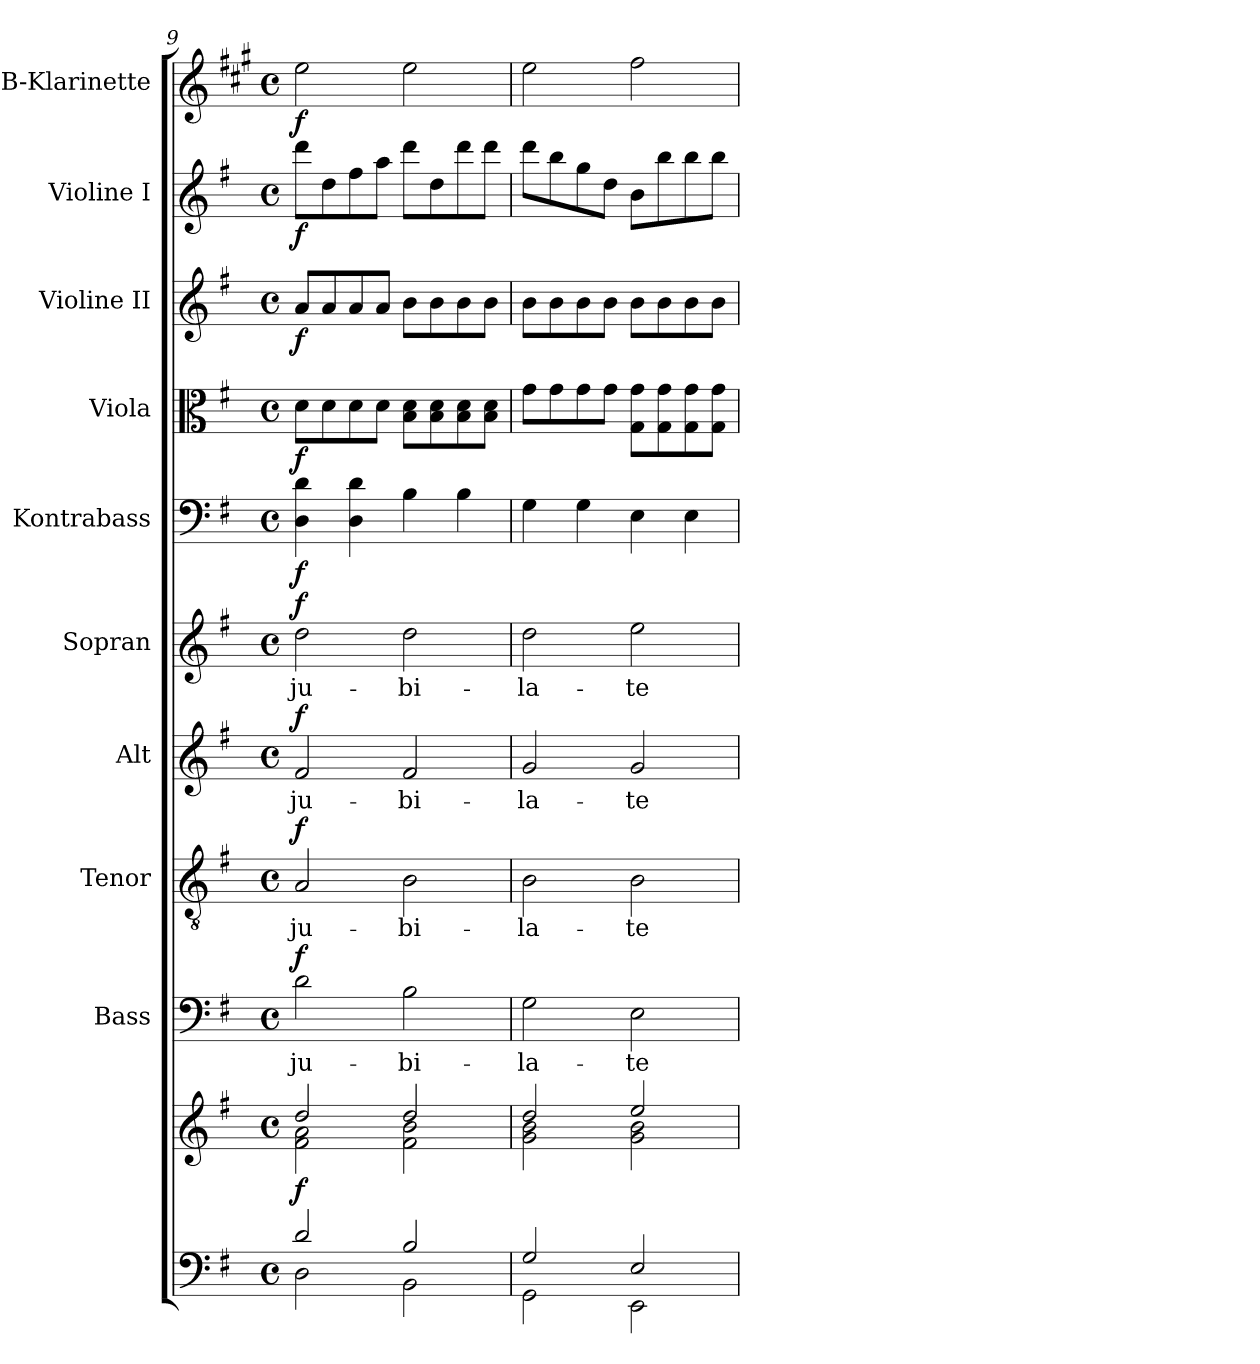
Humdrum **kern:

**kern	**kern	**dynam	**kern	**text	**dynam	**kern	**text	**dynam	**kern	**text	**dynam	**kern	**text	**dynam	**kern	**dynam	**kern	**dynam	**kern	**dynam	**kern	**dynam	**kern	**dynam
*part10	*part10	*part10	*part9	*part9	*part9	*part8	*part8	*part8	*part7	*part7	*part7	*part6	*part6	*part6	*part5	*part5	*part4	*part4	*part3	*part3	*part2	*part2	*part1	*part1
*staff11	*staff10	*staff10/11	*staff9	*staff9	*staff9	*staff8	*staff8	*staff8	*staff7	*staff7	*staff7	*staff6	*staff6	*staff6	*staff5	*staff5	*staff4	*staff4	*staff3	*staff3	*staff2	*staff2	*staff1	*staff1
*	*	*	*I"Bass	*	*	*I"Tenor	*	*	*I"Alt	*	*	*I"Sopran	*	*	*I"Kontrabass	*	*I"Viola	*	*I"Violine II	*	*I"Violine I	*	*I"B-Klarinette	*
*	*	*	*I'B.	*	*	*I'T.	*	*	*I'A.	*	*	*I'S.	*	*	*I'Kb.	*	*I'Vla.	*	*I'Vl. II	*	*I'Vl. I	*	*I'B Kl.	*
!!LO:PB:g=z
*clefF4	*clefG2	*	*clefF4	*	*	*clefGv2	*	*	*clefG2	*	*	*clefG2	*	*	*clefF4	*	*clefC3	*	*clefG2	*	*clefG2	*	*clefG2	*
*	*	*	*	*	*	*	*	*	*	*	*	*	*	*	*ITrd7c12	*	*	*	*	*	*	*	*ITrd1c2	*
*k[f#]	*k[f#]	*	*k[f#]	*	*	*k[f#]	*	*	*k[f#]	*	*	*k[f#]	*	*	*k[f#]	*	*k[f#]	*	*k[f#]	*	*k[f#]	*	*k[f#]	*
*G:	*G:	*	*G:	*	*	*G:	*	*	*G:	*	*	*G:	*	*	*G:	*	*G:	*	*G:	*	*G:	*	*G:	*
*M4/4	*M4/4	*	*M4/4	*	*	*M4/4	*	*	*M4/4	*	*	*M4/4	*	*	*M4/4	*	*M4/4	*	*M4/4	*	*M4/4	*	*M4/4	*
*met(c)	*met(c)	*	*met(c)	*	*	*met(c)	*	*	*met(c)	*	*	*met(c)	*	*	*met(c)	*	*met(c)	*	*met(c)	*	*met(c)	*	*met(c)	*
=9	=9	=9	=9	=9	=9	=9	=9	=9	=9	=9	=9	=9	=9	=9	=9	=9	=9	=9	=9	=9	=9	=9	=9	=9
*^	*^	*	*	*	*	*	*	*	*	*	*	*	*	*	*	*	*	*	*	*	*	*	*	*
!	!	!	!	!LO:DY:b	!	!LO:LY:b	!LO:DY:a	!	!LO:LY:b	!LO:DY:a	!	!LO:LY:b	!LO:DY:a	!	!LO:LY:b	!LO:DY:a	!	!LO:DY:b	!	!LO:DY:b	!	!LO:DY:b	!	!LO:DY:b	!	!LO:DY:b
2d/	2D\	2dd/	2f#\ 2a\	f	2d\	ju-	f	2A/	ju-	f	2f#/	ju-	f	2dd\	ju-	f	4DD\ 4D\	f	8d\L	f	8a/L	f	8ddd\L	f	2dd\	f
.	.	.	.	.	.	.	.	.	.	.	.	.	.	.	.	.	.	.	8d\	.	8a/	.	8dd\	.	.	.
.	.	.	.	.	.	.	.	.	.	.	.	.	.	.	.	.	4DD\ 4D\	.	8d\	.	8a/	.	8ff#\	.	.	.
.	.	.	.	.	.	.	.	.	.	.	.	.	.	.	.	.	.	.	8d\J	.	8a/J	.	8aa\J	.	.	.
!	!	!	!	!	!	!LO:LY:b	!	!	!LO:LY:b	!	!	!LO:LY:b	!	!	!LO:LY:b	!	!	!	!	!	!	!	!	!	!	!
2B/	2BB\	2dd/	2f#\ 2b\	.	2B\	-bi-	.	2B\	-bi-	.	2f#/	-bi-	.	2dd\	-bi-	.	4BB\	.	8B\ 8d\L	.	8b\L	.	8ddd\L	.	2dd\	.
.	.	.	.	.	.	.	.	.	.	.	.	.	.	.	.	.	.	.	8B\ 8d\	.	8b\	.	8dd\	.	.	.
.	.	.	.	.	.	.	.	.	.	.	.	.	.	.	.	.	4BB\	.	8B\ 8d\	.	8b\	.	8ddd\	.	.	.
.	.	.	.	.	.	.	.	.	.	.	.	.	.	.	.	.	.	.	8B\ 8d\J	.	8b\J	.	8ddd\J	.	.	.
=10	=10	=10	=10	=10	=10	=10	=10	=10	=10	=10	=10	=10	=10	=10	=10	=10	=10	=10	=10	=10	=10	=10	=10	=10	=10	=10
!	!	!	!	!	!	!LO:LY:b	!	!	!LO:LY:b	!	!	!LO:LY:b	!	!	!LO:LY:b	!	!	!	!	!	!	!	!	!	!	!
2G/	2GG\	2dd/	2g\ 2b\	.	2G\	-la-	.	2B\	-la-	.	2g/	-la-	.	2dd\	-la-	.	4GG\	.	8g\L	.	8b\L	.	8ddd\L	.	2dd\	.
.	.	.	.	.	.	.	.	.	.	.	.	.	.	.	.	.	.	.	8g\	.	8b\	.	8bb\	.	.	.
.	.	.	.	.	.	.	.	.	.	.	.	.	.	.	.	.	4GG\	.	8g\	.	8b\	.	8gg\	.	.	.
.	.	.	.	.	.	.	.	.	.	.	.	.	.	.	.	.	.	.	8g\J	.	8b\J	.	8dd\J	.	.	.
!	!	!	!	!	!	!LO:LY:b	!	!	!LO:LY:b	!	!	!LO:LY:b	!	!	!LO:LY:b	!	!	!	!	!	!	!	!	!	!	!
2E/	2EE\	2ee/	2g\ 2b\	.	2E\	-te	.	2B\	-te	.	2g/	-te	.	2ee\	-te	.	4EE\	.	8G\ 8g\L	.	8b\L	.	8b\L	.	2ee\	.
.	.	.	.	.	.	.	.	.	.	.	.	.	.	.	.	.	.	.	8G\ 8g\	.	8b\	.	8bb\	.	.	.
.	.	.	.	.	.	.	.	.	.	.	.	.	.	.	.	.	4EE\	.	8G\ 8g\	.	8b\	.	8bb\	.	.	.
.	.	.	.	.	.	.	.	.	.	.	.	.	.	.	.	.	.	.	8G\ 8g\J	.	8b\J	.	8bb\J	.	.	.
*v	*v	*	*	*	*	*	*	*	*	*	*	*	*	*	*	*	*	*	*	*	*	*	*	*	*	*
*	*v	*v	*	*	*	*	*	*	*	*	*	*	*	*	*	*	*	*	*	*	*	*	*	*	*
=	=	=	=	=	=	=	=	=	=	=	=	=	=	=	=	=	=	=	=	=	=	=	=	=
*-	*-	*-	*-	*-	*-	*-	*-	*-	*-	*-	*-	*-	*-	*-	*-	*-	*-	*-	*-	*-	*-	*-	*-	*-
